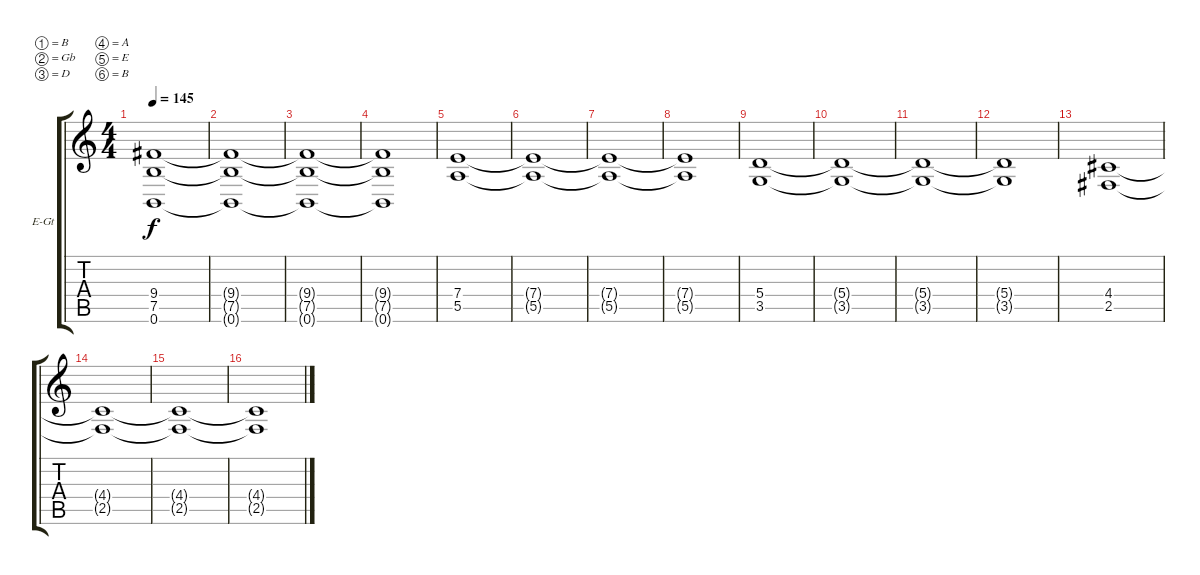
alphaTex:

\bracketExtendMode groupsimilarinstruments
\firstSystemTrackNameOrientation horizontal
\otherSystemsTrackNameOrientation horizontal
\track ("OLAVI MIKKONEN" "E-Gt") {instrument distortionguitar}
\staff {score tabs}
\tuning (B3 Gb3 D3 A2 E2 B1)
\ts (4 4)
\tempo 145
\clef g2
\ks c
(9.4 7.5 0.6).1{dy f} |
(9.4{t} 7.5{t} 0.6{t}).1 |
(9.4{t} 7.5{t} 0.6{t}).1 |
(9.4{t} 7.5{t} 0.6{t}).1 |
(7.4 5.5).1 |
(7.4{t} 5.5{t}).1 |
(7.4{t} 5.5{t}).1 |
(7.4{t} 5.5{t}).1 |
(5.4 3.5).1 |
(5.4{t} 3.5{t}).1 |
(5.4{t} 3.5{t}).1 |
(5.4{t} 3.5{t}).1 |
(4.4 2.5).1 |
(4.4{t} 2.5{t}).1 |
(4.4{t} 2.5{t}).1 |
(4.4{t} 2.5{t}).1
